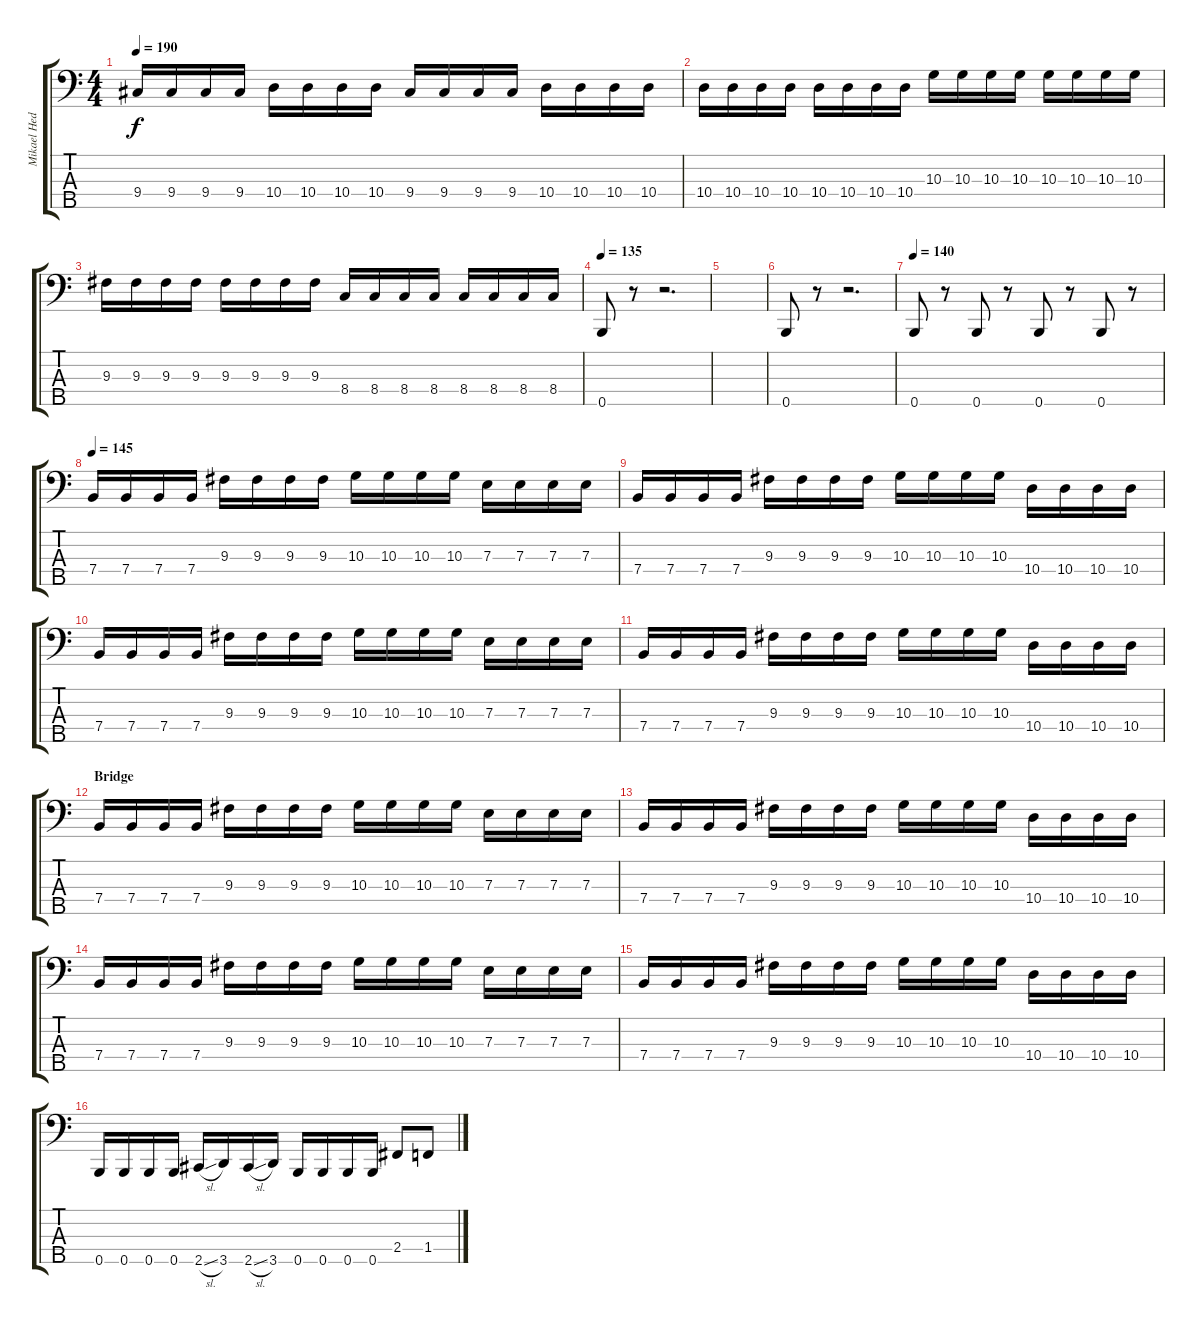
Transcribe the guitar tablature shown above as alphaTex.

\track ("Mikael Hedlund" "Mikael Hed") {instrument electricbasspick}
\staff {score tabs}
\tuning (G2 D2 A1 E1 B0) {hide}
\ts (4 4)
\tempo 190
\clef f4
\ks c
9.4.16{dy f} 9.4.16 9.4.16 9.4.16 10.4.16 10.4.16 10.4.16 10.4.16 9.4.16 9.4.16 9.4.16 9.4.16 10.4.16 10.4.16 10.4.16 10.4.16 |
10.4.16 10.4.16 10.4.16 10.4.16 10.4.16 10.4.16 10.4.16 10.4.16 10.3.16 10.3.16 10.3.16 10.3.16 10.3.16 10.3.16 10.3.16 10.3.16 |
9.3.16 9.3.16 9.3.16 9.3.16 9.3.16 9.3.16 9.3.16 9.3.16 8.4.16 8.4.16 8.4.16 8.4.16 8.4.16 8.4.16 8.4.16 8.4.16 |
\tempo 135
0.5.8 r.8 r.2{d} |
|
0.5.8 r.8 r.2{d} |
\tempo 140
0.5.8 r.8 0.5.8 r.8 0.5.8 r.8 0.5.8 r.8 |
\tempo 145
7.4.16 7.4.16 7.4.16 7.4.16 9.3.16 9.3.16 9.3.16 9.3.16 10.3.16 10.3.16 10.3.16 10.3.16 7.3.16 7.3.16 7.3.16 7.3.16 |
7.4.16 7.4.16 7.4.16 7.4.16 9.3.16 9.3.16 9.3.16 9.3.16 10.3.16 10.3.16 10.3.16 10.3.16 10.4.16 10.4.16 10.4.16 10.4.16 |
7.4.16 7.4.16 7.4.16 7.4.16 9.3.16 9.3.16 9.3.16 9.3.16 10.3.16 10.3.16 10.3.16 10.3.16 7.3.16 7.3.16 7.3.16 7.3.16 |
7.4.16 7.4.16 7.4.16 7.4.16 9.3.16 9.3.16 9.3.16 9.3.16 10.3.16 10.3.16 10.3.16 10.3.16 10.4.16 10.4.16 10.4.16 10.4.16 |
\section ("" "Bridge")
7.4.16 7.4.16 7.4.16 7.4.16 9.3.16 9.3.16 9.3.16 9.3.16 10.3.16 10.3.16 10.3.16 10.3.16 7.3.16 7.3.16 7.3.16 7.3.16 |
7.4.16 7.4.16 7.4.16 7.4.16 9.3.16 9.3.16 9.3.16 9.3.16 10.3.16 10.3.16 10.3.16 10.3.16 10.4.16 10.4.16 10.4.16 10.4.16 |
7.4.16 7.4.16 7.4.16 7.4.16 9.3.16 9.3.16 9.3.16 9.3.16 10.3.16 10.3.16 10.3.16 10.3.16 7.3.16 7.3.16 7.3.16 7.3.16 |
7.4.16 7.4.16 7.4.16 7.4.16 9.3.16 9.3.16 9.3.16 9.3.16 10.3.16 10.3.16 10.3.16 10.3.16 10.4.16 10.4.16 10.4.16 10.4.16 |
0.5.16 0.5.16 0.5.16 0.5.16 2.5{sl}.16 3.5.16 2.5{sl}.16 3.5.16 0.5.16 0.5.16 0.5.16 0.5.16 2.4.8 1.4.8
